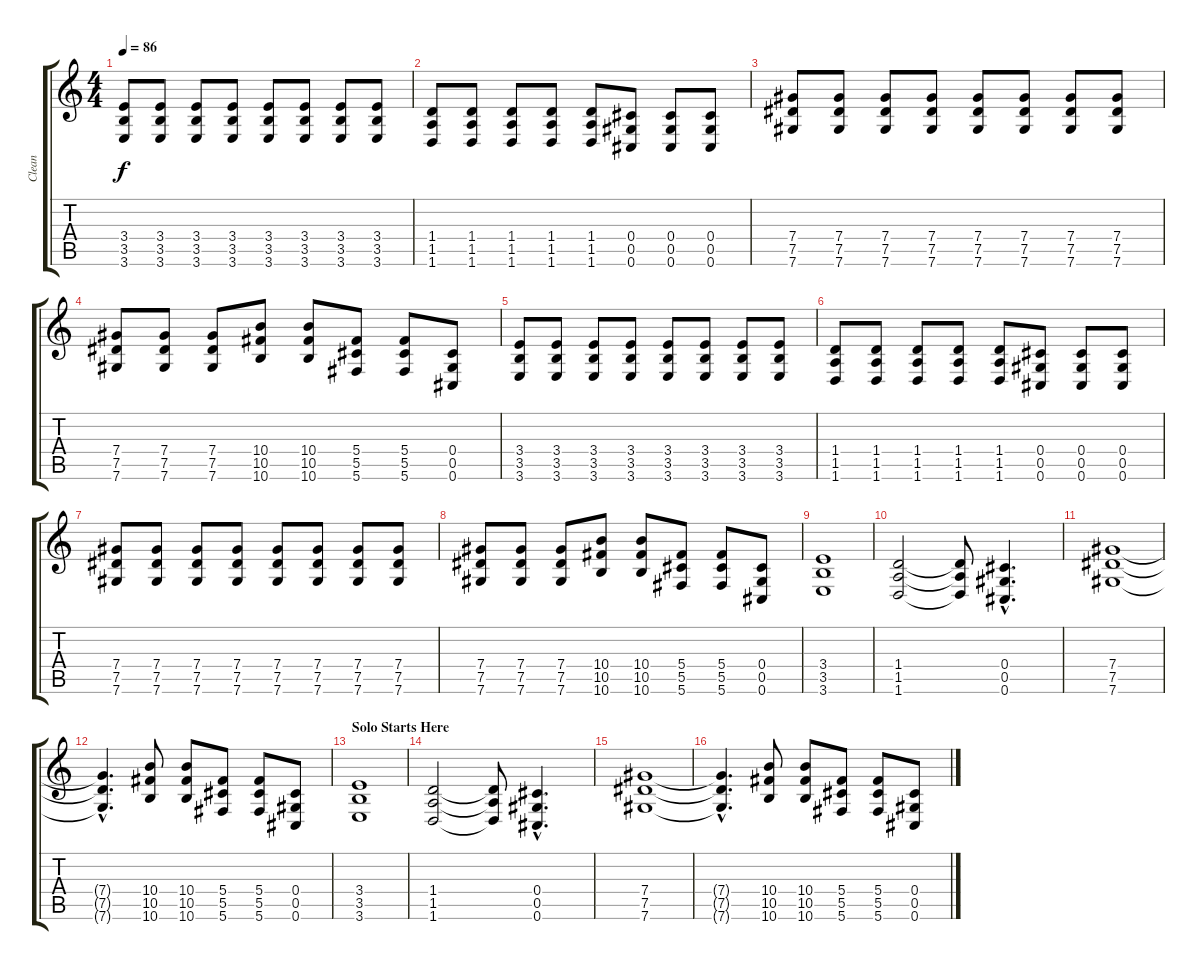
\track ("Clean" "Clean") {instrument acousticguitarnylon}
\staff {score tabs}
\tuning (Eb4 Bb3 Gb3 Db3 Ab2 Db2) {hide}
\ts (4 4)
\tempo 86
\clef g2
\ks c
(3.4 3.5 3.6).8{dy f} (3.4 3.5 3.6).8 (3.4 3.5 3.6).8 (3.4 3.5 3.6).8 (3.4 3.5 3.6).8 (3.4 3.5 3.6).8 (3.4 3.5 3.6).8 (3.4 3.5 3.6).8 |
(1.4 1.5 1.6).8 (1.4 1.5 1.6).8 (1.4 1.5 1.6).8 (1.4 1.5 1.6).8 (1.4 1.5 1.6).8 (0.4 0.5 0.6).8 (0.4 0.5 0.6).8 (0.4 0.5 0.6).8 |
(7.4 7.5 7.6).8 (7.4 7.5 7.6).8 (7.4 7.5 7.6).8 (7.4 7.5 7.6).8 (7.4 7.5 7.6).8 (7.4 7.5 7.6).8 (7.4 7.5 7.6).8 (7.4 7.5 7.6).8 |
(7.4 7.5 7.6).8 (7.4 7.5 7.6).8 (7.4 7.5 7.6).8 (10.4 10.5 10.6).8 (10.4 10.5 10.6).8 (5.4 5.5 5.6).8 (5.4 5.5 5.6).8 (0.4 0.5 0.6).8 |
(3.4 3.5 3.6).8 (3.4 3.5 3.6).8 (3.4 3.5 3.6).8 (3.4 3.5 3.6).8 (3.4 3.5 3.6).8 (3.4 3.5 3.6).8 (3.4 3.5 3.6).8 (3.4 3.5 3.6).8 |
(1.4 1.5 1.6).8 (1.4 1.5 1.6).8 (1.4 1.5 1.6).8 (1.4 1.5 1.6).8 (1.4 1.5 1.6).8 (0.4 0.5 0.6).8 (0.4 0.5 0.6).8 (0.4 0.5 0.6).8 |
(7.4 7.5 7.6).8 (7.4 7.5 7.6).8 (7.4 7.5 7.6).8 (7.4 7.5 7.6).8 (7.4 7.5 7.6).8 (7.4 7.5 7.6).8 (7.4 7.5 7.6).8 (7.4 7.5 7.6).8 |
(7.4 7.5 7.6).8 (7.4 7.5 7.6).8 (7.4 7.5 7.6).8 (10.4 10.5 10.6).8 (10.4 10.5 10.6).8 (5.4 5.5 5.6).8 (5.4 5.5 5.6).8 (0.4 0.5 0.6).8 |
(3.4 3.5 3.6).1 |
(1.4 1.5 1.6).2 (1.4{t} 1.5{t} 1.6{t}).8 (0.4{hac} 0.5{hac} 0.6{hac}).4{d} |
(7.4 7.5 7.6).1 |
(7.4{hac t} 7.5{hac t} 7.6{hac t}).4{d} (10.4 10.5 10.6).8 (10.4 10.5 10.6).8 (5.4 5.5 5.6).8 (5.4 5.5 5.6).8 (0.4 0.5 0.6).8 |
\section ("" "Solo Starts Here")
(3.4 3.5 3.6).1{volume 16 instrument distortionguitar} |
(1.4 1.5 1.6).2 (1.4{t} 1.5{t} 1.6{t}).8 (0.4{hac} 0.5{hac} 0.6{hac}).4{d} |
(7.4 7.5 7.6).1 |
(7.4{hac t} 7.5{hac t} 7.6{hac t}).4{d} (10.4 10.5 10.6).8 (10.4 10.5 10.6).8 (5.4 5.5 5.6).8 (5.4 5.5 5.6).8 (0.4 0.5 0.6).8
